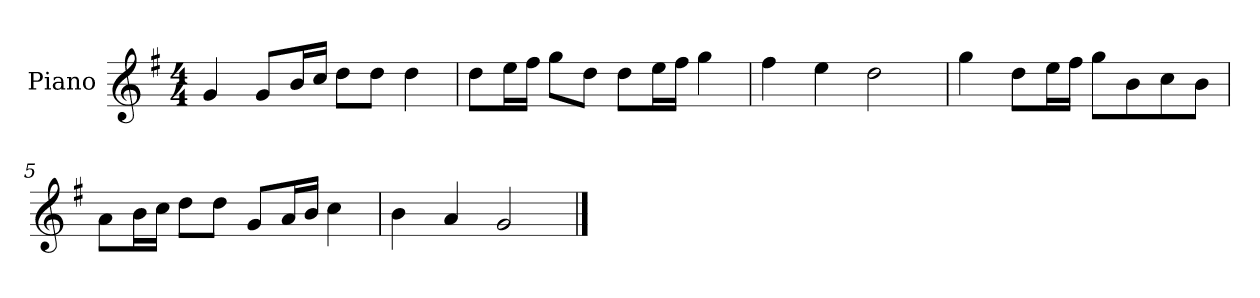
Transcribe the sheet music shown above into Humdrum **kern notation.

**kern
*part1
*staff1
*I"Piano
*I'P-no
*clefG2
*k[f#]
*M4/4
*MM90
=1
4g/
8g/L
16b/L
16cc/JJ
8dd\L
8dd\J
4dd\
=2
8dd\L
16ee\L
16ff#\JJ
8gg\L
8dd\J
8dd\L
16ee\L
16ff#\JJ
4gg\
=3
4ff#\
4ee\
2dd\
=4
4gg\
8dd\L
16ee\L
16ff#\JJ
8gg\L
8b\
8cc\
8b\J
=5
8a\L
16b\L
16cc\JJ
8dd\L
8dd\J
8g/L
16a/L
16b/JJ
4cc\
!!LO:LB:g=z
=6
4b\
4a/
2g/
==
*-
